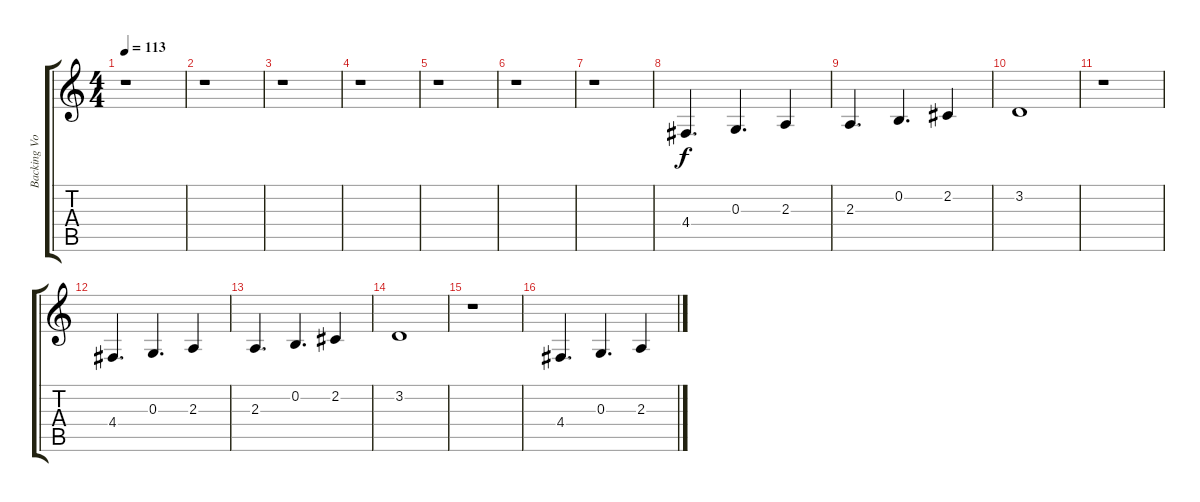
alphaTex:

\track ("Backing Vocals" "Backing Vo") {instrument choiraahs}
\staff {score tabs}
\tuning (E4 B3 G3 D3 A2 E2) {hide}
\ts (4 4)
\tempo 113
\clef g2
\ks c
r.1{dy f} |
r.1 |
r.1 |
r.1 |
r.1 |
r.1 |
r.1 |
4.4.4{d} 0.3.4{d} 2.3.4 |
2.3.4{d} 0.2.4{d} 2.2.4 |
3.2.1 |
r.1 |
4.4.4{d} 0.3.4{d} 2.3.4 |
2.3.4{d} 0.2.4{d} 2.2.4 |
3.2.1 |
r.1 |
4.4.4{d} 0.3.4{d} 2.3.4
